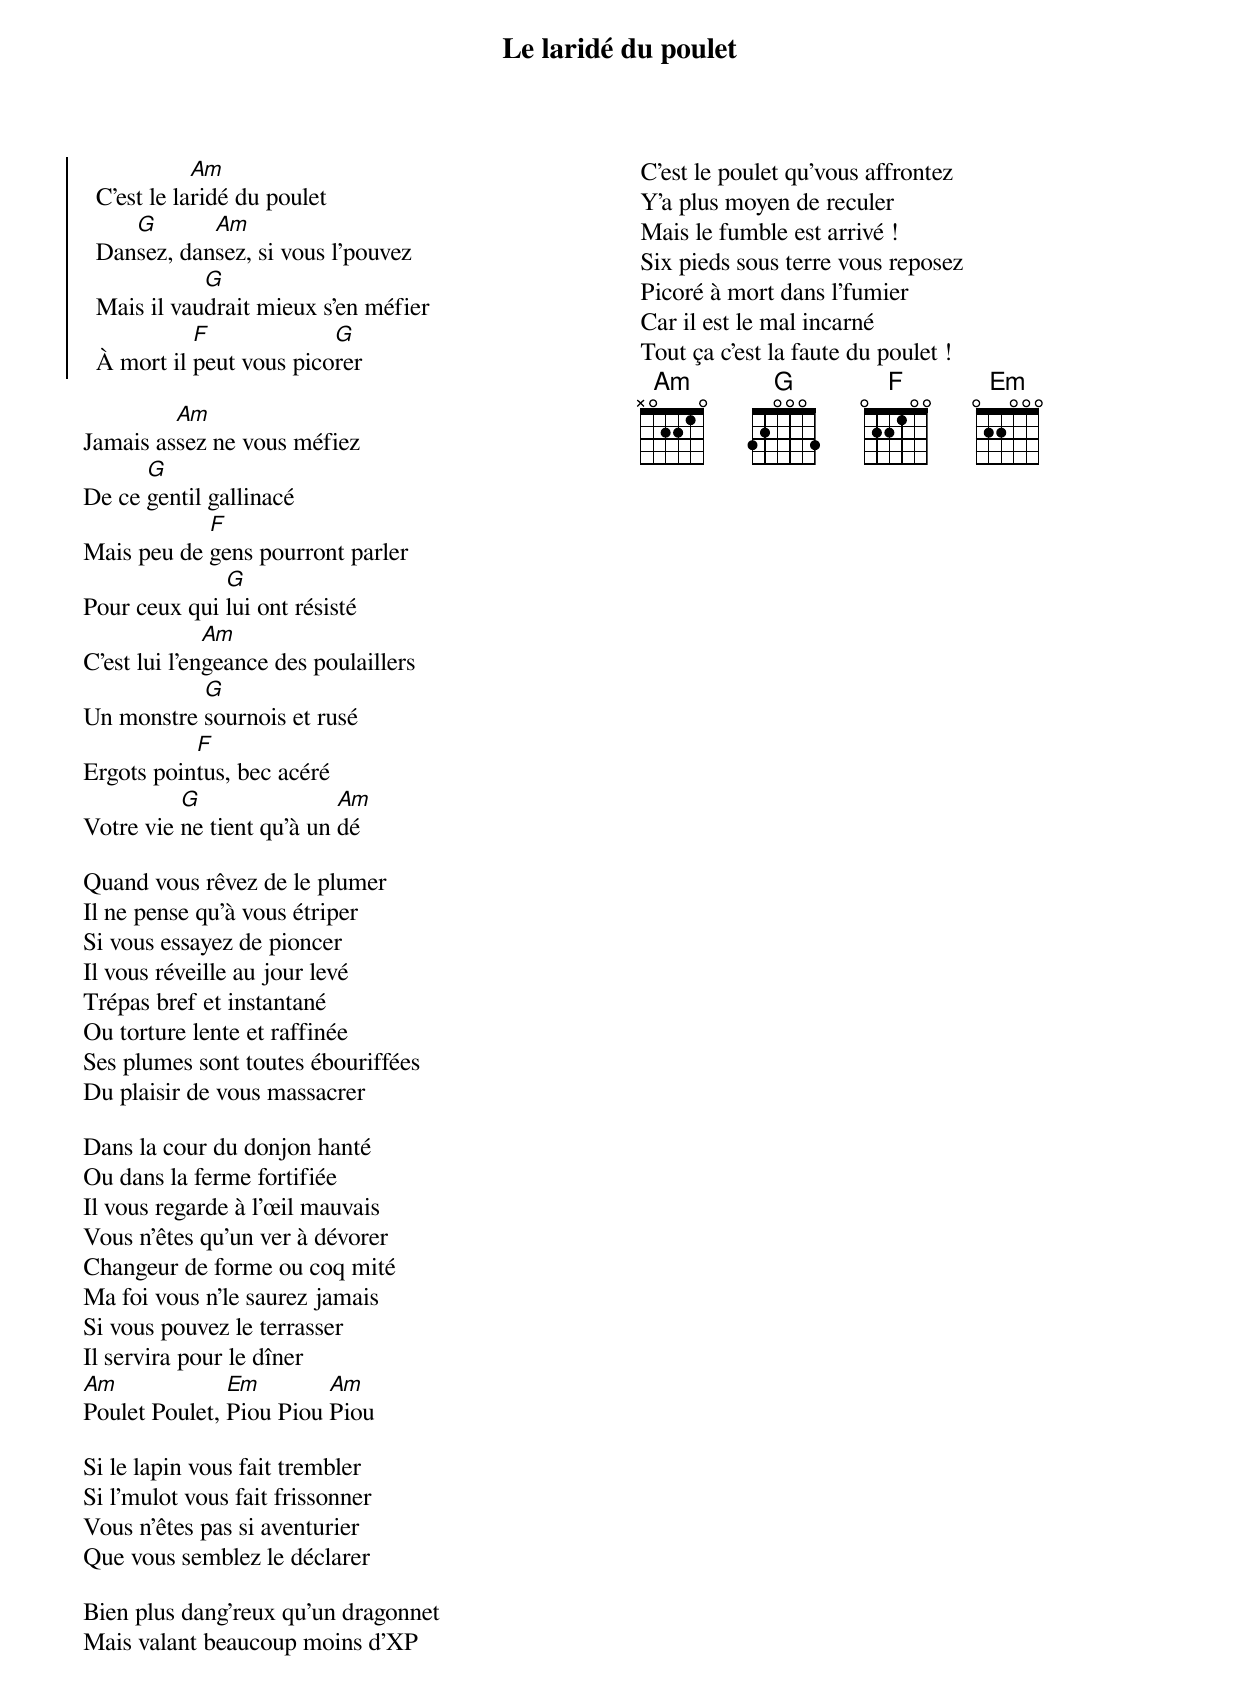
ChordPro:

{title: Le laridé du poulet}
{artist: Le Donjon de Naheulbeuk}
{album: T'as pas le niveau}
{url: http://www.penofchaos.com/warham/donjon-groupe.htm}
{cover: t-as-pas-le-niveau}
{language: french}
{columns: 2}
{define: Am frets X 0 2 2 1 0}
{define: G frets 3 2 0 0 0 3}
{define: F base-fret 1 frets 0 2 2 1 0 0}
{define: Em frets 0 2 2 0 0 0}

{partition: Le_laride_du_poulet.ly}

{start_of_chorus}
  C'est le la[Am]ridé du poulet
  Dan[G]sez, dan[Am]sez, si vous l'pouvez
  Mais il vau[G]drait mieux s'en méfier
  À mort il [F]peut vous pico[G]rer
{end_of_chorus}

Jamais as[Am]sez ne vous méfiez
De ce [G]gentil gallinacé
Mais peu de [F]gens pourront parler
Pour ceux qui [G]lui ont résisté
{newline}
C'est lui l'en[Am]geance des poulaillers
Un monstre [G]sournois et rusé
Ergots poin[F]tus, bec acéré
Votre vie [G]ne tient qu'à un [Am]dé

Quand vous rêvez de le plumer
Il ne pense qu'à vous étriper
Si vous essayez de pioncer
Il vous réveille au jour levé
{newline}
Trépas bref et instantané
Ou torture lente et raffinée
Ses plumes sont toutes ébouriffées
Du plaisir de vous massacrer

Dans la cour du donjon hanté
Ou dans la ferme fortifiée
Il vous regarde à l'œil mauvais
Vous n'êtes qu'un ver à dévorer
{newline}
Changeur de forme ou coq mité
Ma foi vous n'le saurez jamais
Si vous pouvez le terrasser
Il servira pour le dîner
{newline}
[Am]Poulet Poulet, [Em]Piou Piou [Am]Piou

Si le lapin vous fait trembler
Si l'mulot vous fait frissonner
Vous n'êtes pas si aventurier
Que vous semblez le déclarer

Bien plus dang'reux qu'un dragonnet
Mais valant beaucoup moins d'XP
C'est le poulet qu'vous affrontez
Y'a plus moyen de reculer
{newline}
Mais le fumble est arrivé !
Six pieds sous terre vous reposez
Picoré à mort dans l'fumier
Car il est le mal incarné
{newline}
Tout ça c'est la faute du poulet !
